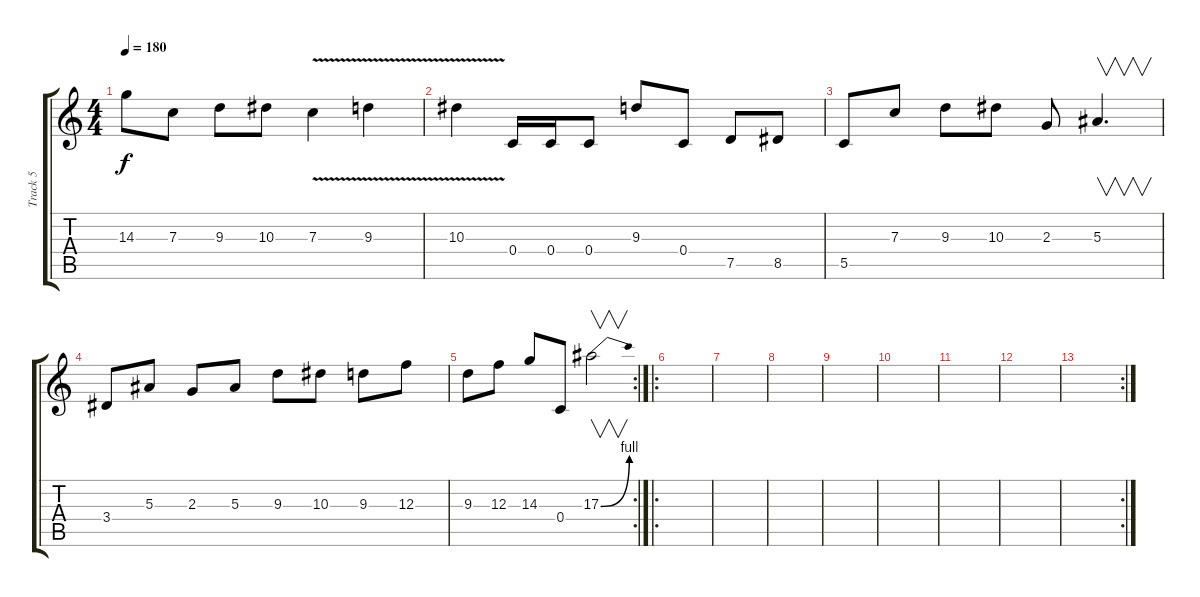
\track ("Track 5" "Track 5") {instrument overdrivenguitar}
\staff {score tabs}
\tuning (D4 A3 F3 C3 G2 C2) {hide}
\ts (4 4)
\tempo 180
\clef g2
\ks c
14.3.8{dy f} 7.3.8 9.3.8 10.3.8 7.3{v}.4 9.3{v}.4 |
10.3{v}.4 0.4.16 0.4.16 0.4.8 9.3.8 0.4.8 7.5.8 8.5.8 |
5.5.8 7.3.8 9.3.8 10.3.8 2.3.8 5.3.4{v d} |
3.4.8 5.3.8 2.3.8 5.3.8 9.3.8 10.3.8 9.3.8 12.3.8 |
\rc 2
9.3.8 12.3.8 14.3.8 0.4.8 17.3{be (bend 0 0 60 4)}.2{v} |
\ro
|
|
|
|
|
|
|
\rc 2
